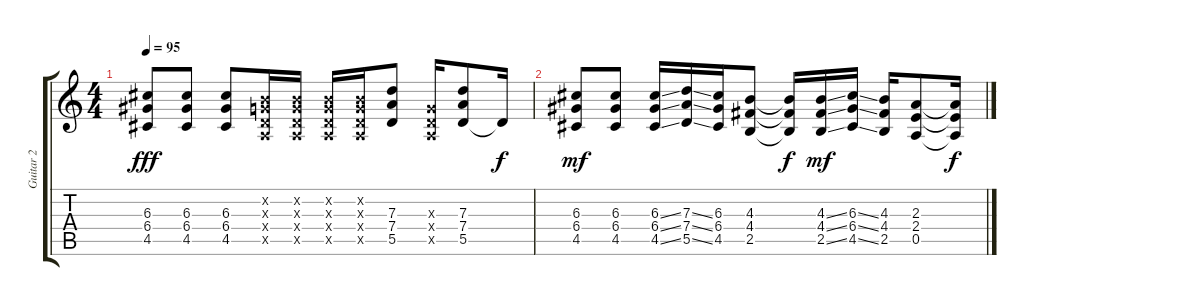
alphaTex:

\track ("Guitar 2" "Guitar 2") {instrument distortionguitar}
\staff {score tabs}
\tuning (E4 B3 G3 D3 A2 E2) {hide}
\ts (4 4)
\tempo 95
\clef g2
\ks c
(6.3 6.4 4.5).8{dy fff} (6.3 6.4 4.5).8 (6.3 6.4 4.5).8 (0.2{x} 0.3{x} 0.4{x} 0.5{x}).16 (0.2{x} 0.3{x} 0.4{x} 0.5{x}).16 (0.2{x} 0.3{x} 0.4{x} 0.5{x}).16 (0.2{x} 0.3{x} 0.4{x} 0.5{x}).16 (7.3 7.4 5.5).8 (0.3{x} 0.4{x} 0.5{x}).16 (7.3 7.4 5.5).8 5.5{t}.16{dy f} |
(6.3 6.4 4.5).8{dy mf volume 15} (6.3 6.4 4.5).8 (6.3{ss} 6.4{ss} 4.5{ss}).16 (7.3{ss} 7.4{ss} 5.5{ss}).16 (6.3 6.4 4.5).16 (4.3 4.4 2.5).8 (4.3{t} 4.4{t} 2.5{t}).16{dy f} (4.3{ss} 4.4{ss} 2.5{ss}).16{dy mf} (6.3{ss} 6.4{ss} 4.5{ss}).16 (4.3 4.4 2.5).16 (2.3 2.4 0.5).8 (2.3{t} 2.4{t} 0.5{t}).16{dy f}
